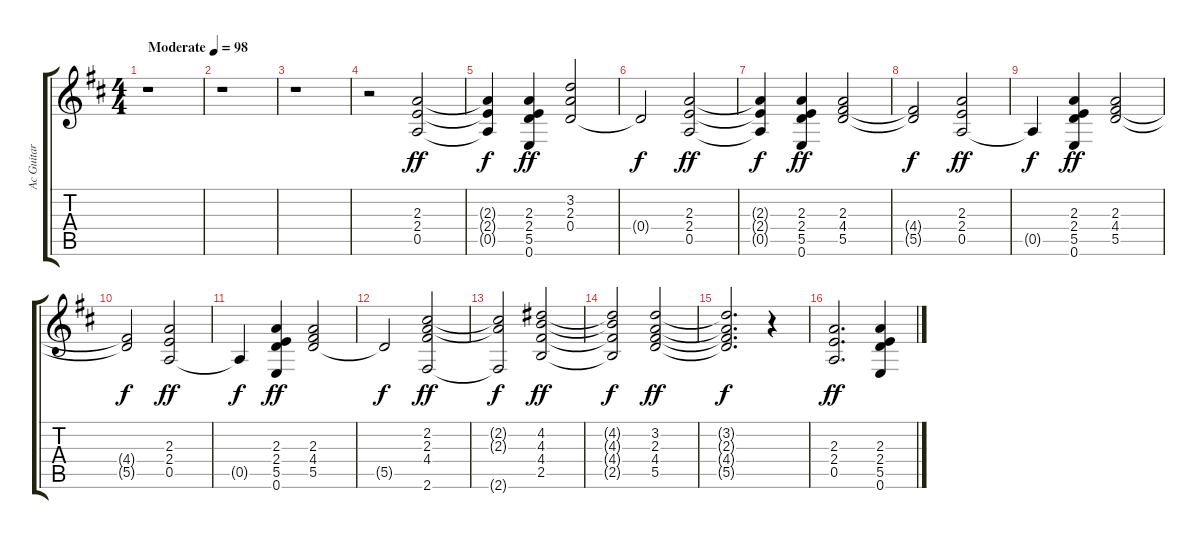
\track ("Ac Guitar" "Ac Guitar") {instrument acousticguitarsteel}
\staff {score tabs}
\tuning (E4 B3 G3 D3 A2 E2) {hide}
\ts (4 4)
\tempo (98 "Moderate")
\clef g2
\ks d
r.1{dy ff instrument acousticguitarsteel} |
r.1 |
r.1 |
r.2 (2.3 2.4 0.5).2 |
(2.3{t} 2.4{t} 0.5{t}).4{dy f} (2.3 2.4 5.5 0.6).4{dy ff} (3.2 2.3 0.4).2 |
0.4{t}.2{dy f} (2.3 2.4 0.5).2{dy ff} |
(2.3{t} 2.4{t} 0.5{t}).4{dy f} (2.3 2.4 5.5 0.6).4{dy ff} (2.3 4.4 5.5).2 |
(4.4{t} 5.5{t}).2{dy f} (2.3 2.4 0.5).2{dy ff} |
0.5{t}.4{dy f} (2.3 2.4 5.5 0.6).4{dy ff} (2.3 4.4 5.5).2 |
(4.4{t} 5.5{t}).2{dy f} (2.3 2.4 0.5).2{dy ff} |
0.5{t}.4{dy f} (2.3 2.4 5.5 0.6).4{dy ff} (2.3 4.4 5.5).2 |
5.5{t}.2{dy f} (2.2 2.3 4.4 2.6).2{dy ff} |
(2.2{t} 2.3{t} 2.6{t}).2{dy f} (4.2 4.3 4.4 2.5).2{dy ff} |
(4.2{t} 4.3{t} 4.4{t} 2.5{t}).2{dy f} (3.2 2.3 4.4 5.5).2{dy ff} |
(3.2{t} 2.3{t} 4.4{t} 5.5{t}).2{d dy f} r.4 |
(2.3 2.4 0.5).2{d dy ff} (2.3 2.4 5.5 0.6).4
